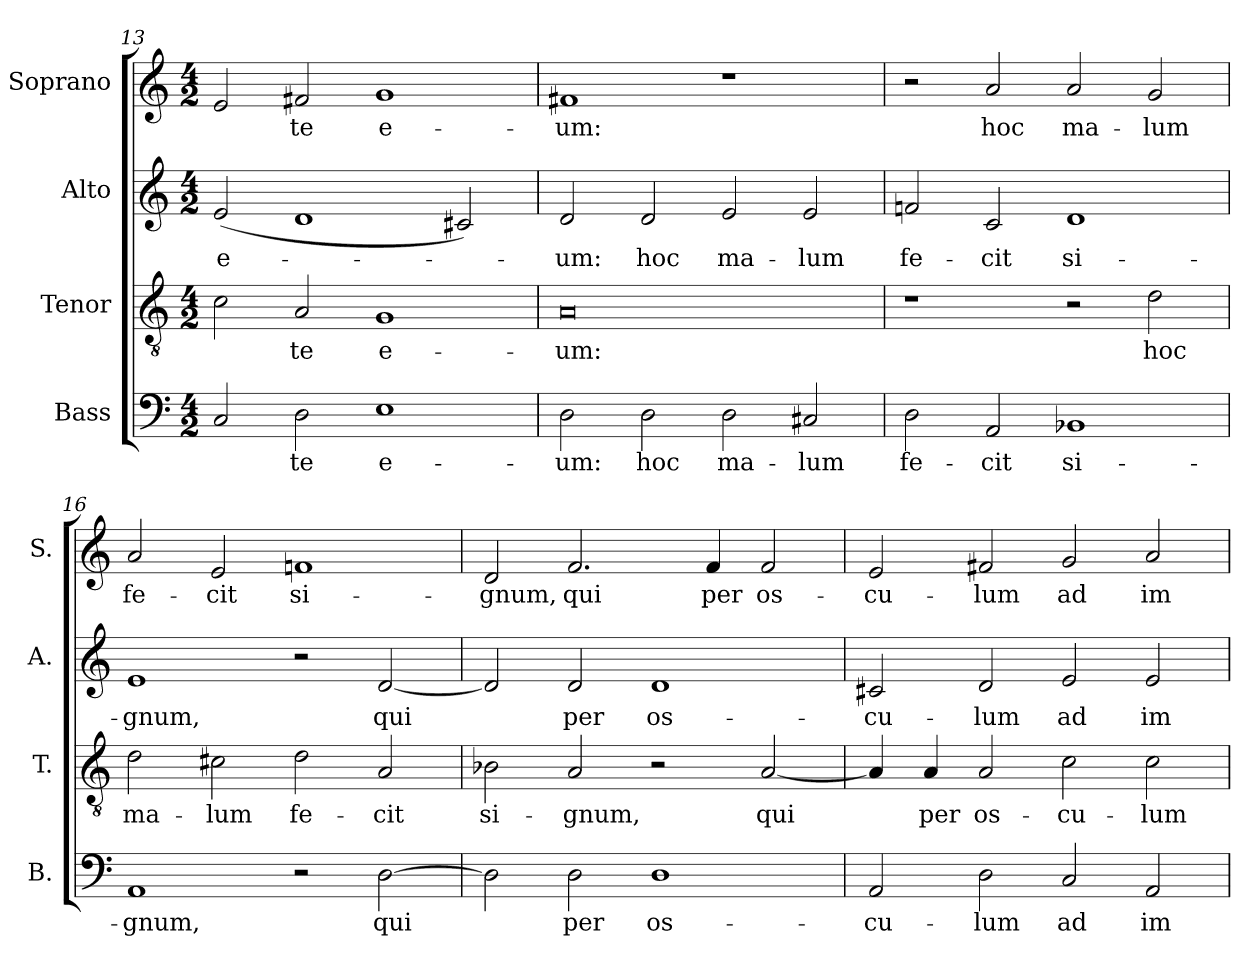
**kern	**text	**kern	**text	**kern	**text	**kern	**text
*part4	*part4	*part3	*part3	*part2	*part2	*part1	*part1
*staff4	*staff4	*staff3	*staff3	*staff2	*staff2	*staff1	*staff1
*I"Bass	*	*I"Tenor	*	*I"Alto	*	*I"Soprano	*
*I'B.	*	*I'T.	*	*I'A.	*	*I'S.	*
*clefF4	*	*clefGv2	*	*clefG2	*	*clefG2	*
*	*	*ITrd7c12	*	*	*	*	*
*k[]	*	*k[]	*	*k[]	*	*k[]	*
*C:	*	*C:	*	*C:	*	*C:	*
*M4/2	*	*M4/2	*	*M4/2	*	*M4/2	*
=13	=13	=13	=13	=13	=13	=13	=13
!	!	!	!	!	!LO:LY:b:color=#000000	!	!
2Ci/	.	2Ci\	.	(2ei/	e-	2ei/	.
!	!LO:LY:b:color=#000000	!	!	!	!	!	!
!	!	!	!LO:LY:b:color=#000000	!	!	!	!
!	!	!	!	!	!	!	!LO:LY:b:color=#000000
2Di\	-te	2AAi/	-te	1di	.	2f#Xi/	-te
!	!LO:LY:b:color=#000000	!	!	!	!	!	!
!	!	!	!LO:LY:b:color=#000000	!	!	!	!
!	!	!	!	!	!	!	!LO:LY:b:color=#000000
1Ei	e-	1GGi	e-	.	.	1gi	e-
.	.	.	.	2c#Xi/)	.	.	.
=14	=14	=14	=14	=14	=14	=14	=14
!	!LO:LY:b:color=#000000	!	!	!	!	!	!
!	!	!	!LO:LY:b:color=#000000	!	!	!	!
!	!	!	!	!	!LO:LY:b:color=#000000	!	!
!	!	!	!	!	!	!	!LO:LY:b:color=#000000
2Di\	-um:	0AAi	-um:	2di/	-um:	1f#Xi	-um:
!	!LO:LY:b:color=#000000	!	!	!	!	!	!
!	!	!	!	!	!LO:LY:b:color=#000000	!	!
2Di\	hoc	.	.	2di/	hoc	.	.
!	!LO:LY:b:color=#000000	!	!	!	!	!	!
!	!	!	!	!	!LO:LY:b:color=#000000	!	!
2Di\	ma-	.	.	2ei/	ma-	1r	.
!	!LO:LY:b:color=#000000	!	!	!	!	!	!
!	!	!	!	!	!LO:LY:b:color=#000000	!	!
2C#Xi/	-lum	.	.	2ei/	-lum	.	.
=15	=15	=15	=15	=15	=15	=15	=15
!	!LO:LY:b:color=#000000	!	!	!	!	!	!
!	!	!	!	!	!LO:LY:b:color=#000000	!	!
2Di\	fe-	1r	.	2fni/	fe-	2r	.
!	!LO:LY:b:color=#000000	!	!	!	!	!	!
!	!	!	!	!	!LO:LY:b:color=#000000	!	!
!	!	!	!	!	!	!	!LO:LY:b:color=#000000
2AAi/	-cit	.	.	2ci/	-cit	2ai/	hoc
!	!LO:LY:b:color=#000000	!	!	!	!	!	!
!	!	!	!	!	!LO:LY:b:color=#000000	!	!
!	!	!	!	!	!	!	!LO:LY:b:color=#000000
1BB-Xi	si-	2r	.	1di	si-	2ai/	ma-
!	!	!	!LO:LY:b:color=#000000	!	!	!	!
!	!	!	!	!	!	!	!LO:LY:b:color=#000000
.	.	2Di\	hoc	.	.	2gi/	-lum
!!LO:LB:g=z
=16	=16	=16	=16	=16	=16	=16	=16
!	!LO:LY:b:color=#000000	!	!	!	!	!	!
!	!	!	!LO:LY:b:color=#000000	!	!	!	!
!	!	!	!	!	!LO:LY:b:color=#000000	!	!
!	!	!	!	!	!	!	!LO:LY:b:color=#000000
1AAi	-gnum,	2Di\	ma-	1ei	-gnum,	2ai/	fe-
!	!	!	!LO:LY:b:color=#000000	!	!	!	!
!	!	!	!	!	!	!	!LO:LY:b:color=#000000
.	.	2C#Xi\	-lum	.	.	2ei/	-cit
!	!	!	!LO:LY:b:color=#000000	!	!	!	!
!	!	!	!	!	!	!	!LO:LY:b:color=#000000
2r	.	2Di\	fe-	2r	.	1fni	si-
!	!LO:LY:b:color=#000000	!	!	!	!	!	!
!	!	!	!LO:LY:b:color=#000000	!	!	!	!
!	!	!	!	!	!LO:LY:b:color=#000000	!	!
[2Di\	qui	2AAi/	-cit	[2di/	qui	.	.
=17	=17	=17	=17	=17	=17	=17	=17
!	!	!	!LO:LY:b:color=#000000	!	!	!	!
!	!	!	!	!	!	!	!LO:LY:b:color=#000000
2Di\]	.	2BB-Xi\	si-	2di/]	.	2di/	-gnum,
!	!LO:LY:b:color=#000000	!	!	!	!	!	!
!	!	!	!LO:LY:b:color=#000000	!	!	!	!
!	!	!	!	!	!LO:LY:b:color=#000000	!	!
!	!	!	!	!	!	!	!LO:LY:b:color=#000000
2Di\	per	2AAi/	-gnum,	2di/	per	2.fi/	qui
!	!LO:LY:b:color=#000000	!	!	!	!	!	!
!	!	!	!	!	!LO:LY:b:color=#000000	!	!
1Di	os-	2r	.	1di	os-	.	.
!	!	!	!	!	!	!	!LO:LY:b:color=#000000
.	.	.	.	.	.	4fi/	per
!	!	!	!LO:LY:b:color=#000000	!	!	!	!
!	!	!	!	!	!	!	!LO:LY:b:color=#000000
.	.	[2AAi/	qui	.	.	2fi/	os-
=18	=18	=18	=18	=18	=18	=18	=18
!	!LO:LY:b:color=#000000	!	!	!	!	!	!
!	!	!	!	!	!LO:LY:b:color=#000000	!	!
!	!	!	!	!	!	!	!LO:LY:b:color=#000000
2AAi/	-cu-	4AAi/]	.	2c#Xi/	-cu-	2ei/	-cu-
!	!	!	!LO:LY:b:color=#000000	!	!	!	!
.	.	4AAi/	per	.	.	.	.
!	!LO:LY:b:color=#000000	!	!	!	!	!	!
!	!	!	!LO:LY:b:color=#000000	!	!	!	!
!	!	!	!	!	!LO:LY:b:color=#000000	!	!
!	!	!	!	!	!	!	!LO:LY:b:color=#000000
2Di\	-lum	2AAi/	os-	2di/	-lum	2f#Xi/	-lum
!	!LO:LY:b:color=#000000	!	!	!	!	!	!
!	!	!	!LO:LY:b:color=#000000	!	!	!	!
!	!	!	!	!	!LO:LY:b:color=#000000	!	!
!	!	!	!	!	!	!	!LO:LY:b:color=#000000
2Ci/	ad	2Ci\	-cu-	2ei/	ad	2gi/	ad
!	!LO:LY:b:color=#000000	!	!	!	!	!	!
!	!	!	!LO:LY:b:color=#000000	!	!	!	!
!	!	!	!	!	!LO:LY:b:color=#000000	!	!
!	!	!	!	!	!	!	!LO:LY:b:color=#000000
2AAi/	im-	2Ci\	-lum	2ei/	im-	2ai/	im-
=	=	=	=	=	=	=	=
*-	*-	*-	*-	*-	*-	*-	*-
